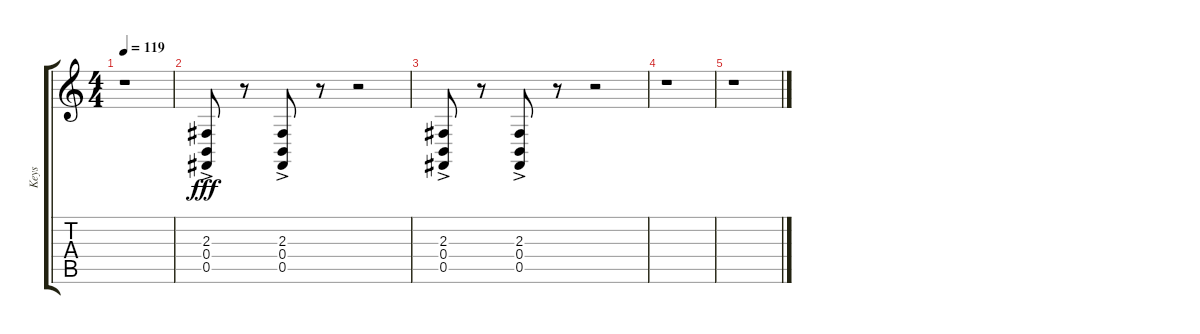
\track ("Keys" "Keys") {instrument violin}
\staff {score tabs}
\tuning (Db4 Ab3 E3 B2 Gb2 B1) {hide}
\ts (4 4)
\tempo 119
\clef g2
\ks c
r.1{dy f} |
(2.3{ac} 0.4{ac} 0.5{ac}).8{dy fff} r.8 (2.3{ac} 0.4{ac} 0.5{ac}).8 r.8 r.2 |
(2.3{ac} 0.4{ac} 0.5{ac}).8 r.8 (2.3{ac} 0.4{ac} 0.5{ac}).8 r.8 r.2 |
r.1 |
r.1
